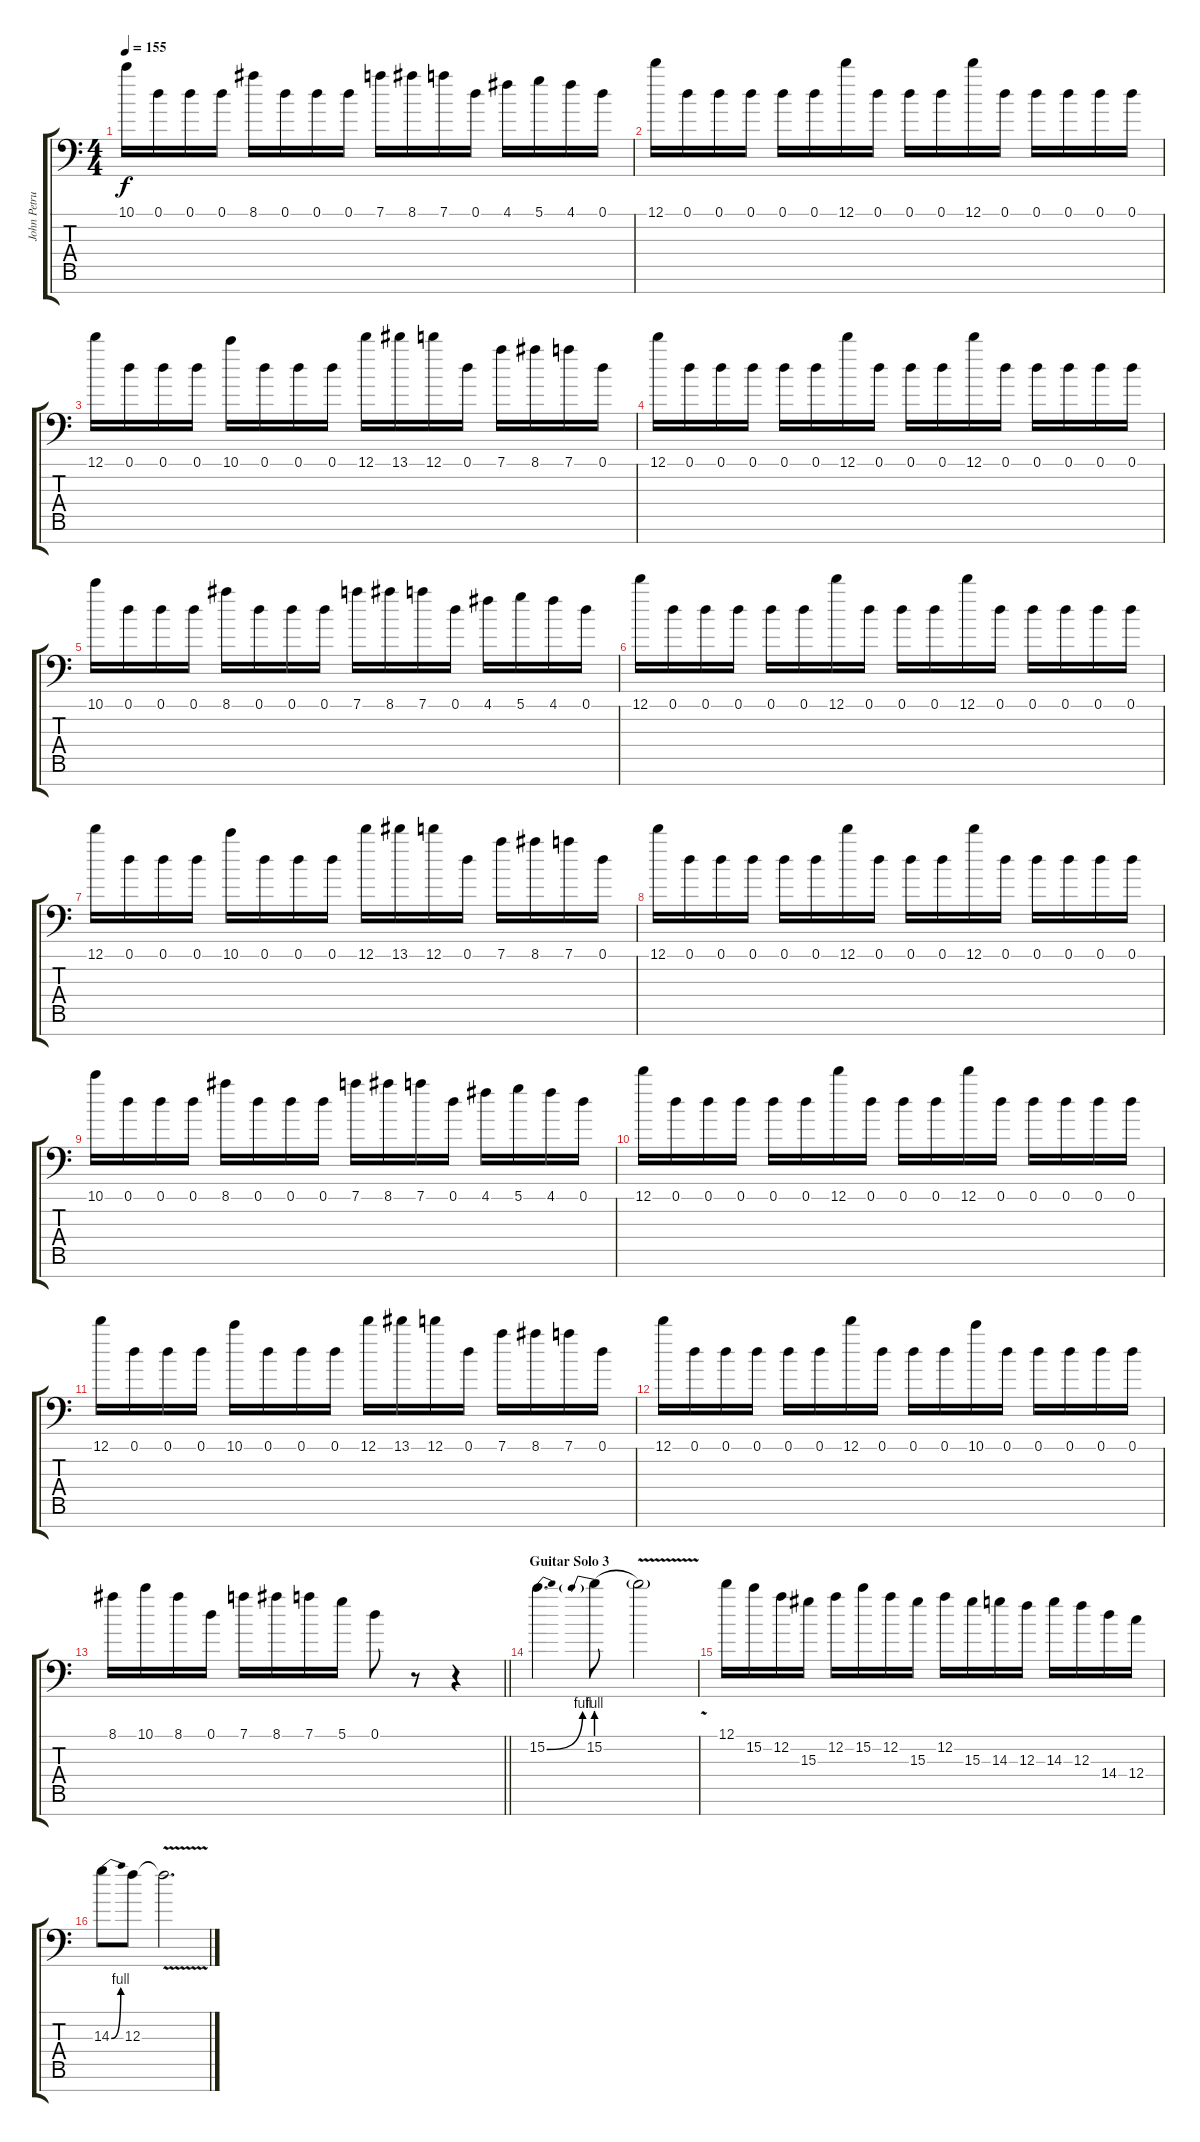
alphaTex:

\track ("John Petrucci (Solo)" "John Petru") {instrument distortionguitar}
\staff {score tabs}
\tuning (D4 A3 F3 C3 G2 D2 A1) {hide}
\ts (4 4)
\tempo 155
\clef f4
\ks c
10.1.16{dy f} 0.1.16 0.1.16 0.1.16 8.1.16 0.1.16 0.1.16 0.1.16 7.1.16 8.1.16 7.1.16 0.1.16 4.1.16 5.1.16 4.1.16 0.1.16 |
12.1.16 0.1.16 0.1.16 0.1.16 0.1.16 0.1.16 12.1.16 0.1.16 0.1.16 0.1.16 12.1.16 0.1.16 0.1.16 0.1.16 0.1.16 0.1.16 |
12.1.16 0.1.16 0.1.16 0.1.16 10.1.16 0.1.16 0.1.16 0.1.16 12.1.16 13.1.16 12.1.16 0.1.16 7.1.16 8.1.16 7.1.16 0.1.16 |
12.1.16 0.1.16 0.1.16 0.1.16 0.1.16 0.1.16 12.1.16 0.1.16 0.1.16 0.1.16 12.1.16 0.1.16 0.1.16 0.1.16 0.1.16 0.1.16 |
10.1.16 0.1.16 0.1.16 0.1.16 8.1.16 0.1.16 0.1.16 0.1.16 7.1.16 8.1.16 7.1.16 0.1.16 4.1.16 5.1.16 4.1.16 0.1.16 |
12.1.16 0.1.16 0.1.16 0.1.16 0.1.16 0.1.16 12.1.16 0.1.16 0.1.16 0.1.16 12.1.16 0.1.16 0.1.16 0.1.16 0.1.16 0.1.16 |
12.1.16 0.1.16 0.1.16 0.1.16 10.1.16 0.1.16 0.1.16 0.1.16 12.1.16 13.1.16 12.1.16 0.1.16 7.1.16 8.1.16 7.1.16 0.1.16 |
12.1.16 0.1.16 0.1.16 0.1.16 0.1.16 0.1.16 12.1.16 0.1.16 0.1.16 0.1.16 12.1.16 0.1.16 0.1.16 0.1.16 0.1.16 0.1.16 |
10.1.16 0.1.16 0.1.16 0.1.16 8.1.16 0.1.16 0.1.16 0.1.16 7.1.16 8.1.16 7.1.16 0.1.16 4.1.16 5.1.16 4.1.16 0.1.16 |
12.1.16 0.1.16 0.1.16 0.1.16 0.1.16 0.1.16 12.1.16 0.1.16 0.1.16 0.1.16 12.1.16 0.1.16 0.1.16 0.1.16 0.1.16 0.1.16 |
12.1.16 0.1.16 0.1.16 0.1.16 10.1.16 0.1.16 0.1.16 0.1.16 12.1.16 13.1.16 12.1.16 0.1.16 7.1.16 8.1.16 7.1.16 0.1.16 |
12.1.16 0.1.16 0.1.16 0.1.16 0.1.16 0.1.16 12.1.16 0.1.16 0.1.16 0.1.16 10.1.16 0.1.16 0.1.16 0.1.16 0.1.16 0.1.16 |
\barLineRight lightlight
8.1.16 10.1.16 8.1.16 0.1.16 7.1.16 8.1.16 7.1.16 5.1.16 0.1.8 r.8 r.4 |
\section ("" "Guitar Solo 3")
15.2{be (bend 0 0 60 4)}.4{d} 15.2{be (prebend 0 4 60 4)}.8 15.2{v t}.2 |
12.1.16 15.2.16 12.2.16 15.3.16 12.2.16 15.2.16 12.2.16 15.3.16 12.2.16 15.3.16 14.3.16 12.3.16 14.3.16 12.3.16 14.4.16 12.4.16 |
14.3{be (bend 0 0 60 4)}.8 12.3.8 12.3{v t}.2{d}
